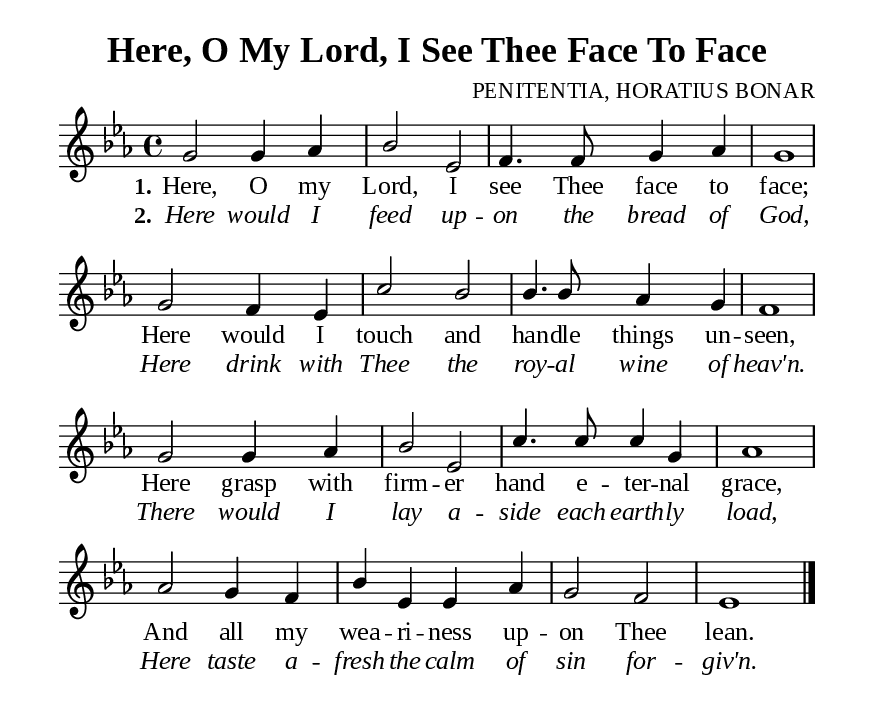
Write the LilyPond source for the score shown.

\version "2.18.2"

\header {
  title = "Here, O My Lord, I See Thee Face To Face"
  composer = "PENITENTIA, HORATIUS BONAR"
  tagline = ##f
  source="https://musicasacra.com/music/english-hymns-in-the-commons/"
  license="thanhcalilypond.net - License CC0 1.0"
}

global= {
  \key ees \major
  \time 4/4
  \override Score.BarNumber.break-visibility = ##(#f #f #f)
  \override Lyrics.LyricSpace.minimum-distance = #3.0
}

\paper {
  #(set-paper-size "a5")
  top-margin = 10\mm
  bottom-marign = 10\mm
  left-margin = 10\mm
  right-margin = 10\mm
  indent = #0
  #(define fonts
	 (make-pango-font-tree "Liberation Serif"
	 		       "Liberation Serif"
			       "Liberation Serif"
			       (/ 20 20)))
  system-system-spacing = #'((basic-distance . 3) (padding . 3))
}

printItalic = \with {
  \override LyricText.font-shape = #'italic
}

% Verse music
musicVerseSoprano = \relative c'' {
  %{	01	%} g2 g4 aes |
  %{	02	%} bes2 ees, |
  %{	03	%} f4. f8 g4 aes |
  %{	04	%} g1 |
  %{	05	%} g2 f4 ees |
  %{	06	%} c'2 bes |
  %{	07	%} bes4. bes8 aes4 g |
  %{	08	%} f1 |
  %{	09	%} g2 g4 aes |
  %{	10	%} bes2 ees, |
  %{	11	%} c'4. c8 c4 g |
  %{	12	%} aes1 |
  %{	13	%} aes2 g4 f |
  %{	14	%} bes ees, ees aes |
  %{	15	%} g2 f |
  %{	16	%} ees1 \bar "|."
}

% Verse lyrics
verseOne = \lyricmode {
  \set stanza = #"1."
  Here, O my Lord, I see Thee face to face;
  Here would I touch and han -- dle things un -- seen,
  Here grasp with firm -- er hand e -- ter -- nal grace,
  And all my wea -- ri -- ness up -- on Thee lean.
}

verseTwo = \lyricmode {
  \set stanza = #"2."
  Here would I feed up -- on the bread of God,
  Here drink with Thee the roy -- al wine of heav'n.
  There would I lay a -- side each earth -- ly load,
  Here taste a -- fresh the calm of sin for -- giv'n.
}

% Layout
\score {
    \new ChoirStaff <<
      \new Staff <<
        \clef "treble"
        \new Voice = "sopranos" { \global \stemUp \slurUp \musicVerseSoprano }
      >>
      \new Lyrics \lyricsto sopranos \verseOne
      \new Lyrics \printItalic \lyricsto sopranos \verseTwo
    >>
}
